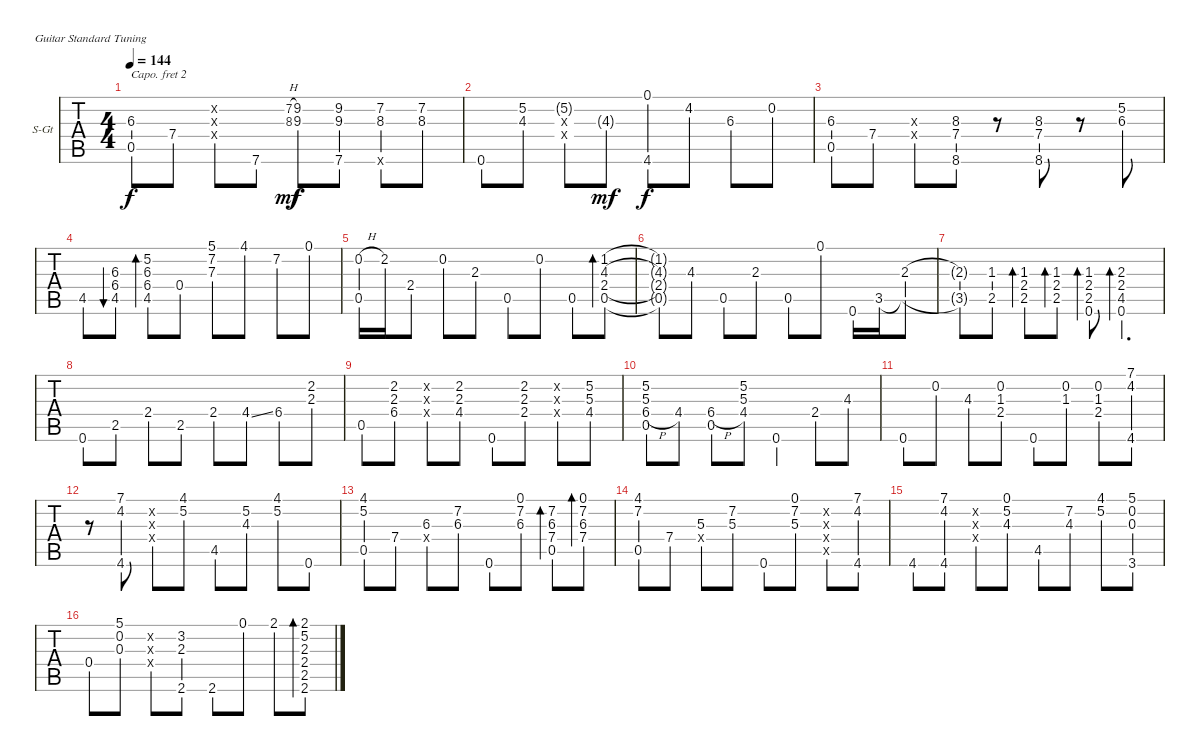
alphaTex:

\bracketExtendMode nobrackets
\firstSystemTrackNameOrientation horizontal
\otherSystemsTrackNameOrientation horizontal
\track ("Untitled" "S-Gt") {instrument acousticguitarsteel}
\staff {tabs}
\capo 2
\tuning (E4 B3 G3 D3 A2 E2)
\ts (4 4)
\tempo 144
\clef g2
\ks e
(6.3 0.5).8{dy f} 7.4.8 (0.2{x} 0.3{x} 0.4{x}).8 7.6.8 (7.2{h} 8.3{h}).8{gr dy mf} (9.2 9.3).8{dy f} (9.2 9.3 7.6).8 (7.2 8.3 0.6{x}).8 (7.2 8.3).8 |
\ks c#minor
0.6.8 (5.2 4.3).8 (5.2{g} 0.3{x} 0.4{x}).8 4.3{g}.8{dy mf} (0.1 4.6).8{dy f} 4.2.8 6.3.8 0.2.8 |
\ks e
(6.3 0.5).8 7.4.8 (0.3{x} 0.4{x}).8 (8.3 7.4 8.6).8 r.8 (8.3 7.4 8.6).8 r.8 (5.2 6.3).8 |
\ks c#minor
4.5.8 (6.3 6.4 4.5).8{bu 60} (5.2 6.3 6.4 4.5).8{bd 60} 0.4.8 (5.1 7.2 7.3).8 4.1.8 7.2.8 0.1.8 |
\ks e
(0.2{h} 0.5).16 2.2.16 2.4.8 0.2.8 2.3.8 0.5.8 0.2.8 0.5.8 (1.2 4.3 2.4 0.5).8{bd 60} |
\ks c#minor
(1.2{t} 4.3{t} 2.4{t} 0.5{t}).8 4.3.8 0.5.8 2.3.8 0.5.8 0.1.8 0.6.16 3.5.16 (2.3 3.5{t}).8 |
\ks e
(2.3{t} 3.5{t}).8 (1.3 2.5).8 (1.3 2.4 2.5).8{bd 60} (1.3 2.4 2.5).8{bd 60} (1.3 2.4 2.5 0.6).8{bd 60} (2.3 2.4 4.5 0.6).4{d bd 60} |
\ks c#minor
0.6.8 2.5.8 2.4.8 2.5.8 2.4.8 4.4{ss}.8 6.4.8 (2.2 2.3).8 |
\ks e
0.5.8 (2.2 2.3 6.4).8 (0.2{x} 0.3{x} 0.4{x}).8 (2.2 2.3 4.4).8 0.6.8 (2.2 2.3 2.4).8 (0.2{x} 0.3{x} 0.4{x}).8 (5.2 5.3 4.4).8 |
\ks c#minor
(5.2 5.3 6.4{h} 0.5).8 4.4.8 (6.4{h} 0.5).8 (5.2 5.3 4.4).8 0.6.4 2.4.8 4.3.8 |
\ks e
0.6.8 0.2.8 4.3.8 (0.2 1.3 2.4).8 0.6.8 (0.2 1.3).8 (0.2 1.3 2.4).8 (7.1 4.2 4.6).8 |
\ks c#minor
r.8 (7.1 4.2 4.6).8 (0.2{x} 0.3{x} 0.4{x}).8 (4.1 5.2).8 4.5.8 (5.2 4.3).8 (4.1 5.2).8 0.6.8 |
\ks e
(4.1 5.2 0.5).8 7.4.8 (6.3 0.4{x}).8 (7.2 6.3).8 0.6.8 (0.1 7.2 6.3).8 (7.2 6.3 7.4 0.5).8{bd 60} (0.1 7.2 6.3 7.4).8{bd 60} |
\ks c#minor
(4.1 7.2 0.5).8 7.4.8 (5.3 0.4{x}).8 (7.2 5.3).8 0.6.8 (0.1 7.2 5.3).8 (0.2{x} 0.3{x} 0.4{x} 0.5{x}).8 (7.1 4.2 4.6).8 |
\ks e
4.6.8 (7.1 4.2 4.6).8 (0.2{x} 0.3{x} 0.4{x}).8 (0.1 5.2 4.3).8 4.5.8 (7.2 4.3).8 (4.1 5.2).8 (5.1 0.2 0.3 3.6).8 |
\ks c#minor
0.4.8 (5.1 0.2 0.3).8 (0.2{x} 0.3{x} 0.4{x}).8 (3.2 2.3 2.6).8 2.6.8 0.1.8 2.1.8 (2.1 5.2 2.3 2.4 2.5 2.6).8{bd 60}
